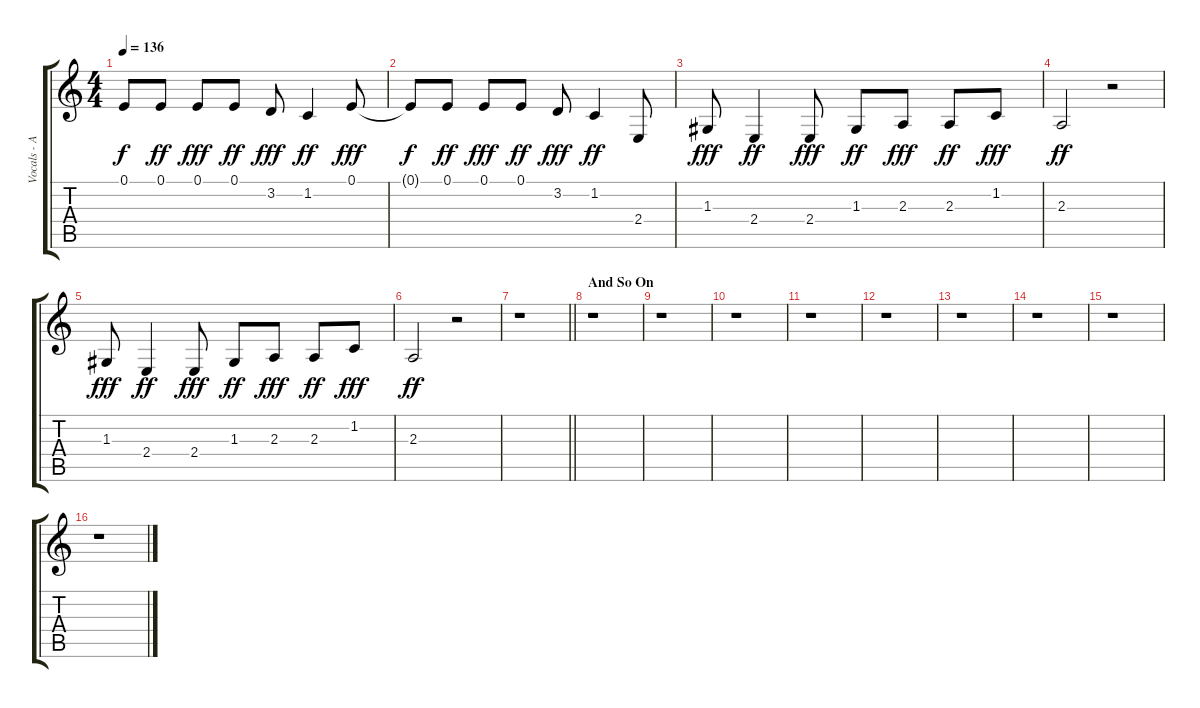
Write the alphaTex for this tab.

\track ("Vocals - Alex Chilton" "Vocals - A") {instrument tenorsax}
\staff {score tabs}
\tuning (E4 B3 G3 D3 A2 E2) {hide}
\ts (4 4)
\tempo 136
\clef g2
\ks c
0.1{t}.8{dy f} 0.1.8{dy ff} 0.1.8{dy fff} 0.1.8{dy ff} 3.2.8{dy fff} 1.2.4{dy ff} 0.1.8{dy fff} |
0.1{t}.8{dy f} 0.1.8{dy ff} 0.1.8{dy fff} 0.1.8{dy ff} 3.2.8{dy fff} 1.2.4{dy ff} 2.4.8 |
1.3.8{dy fff} 2.4.4{dy ff} 2.4.8{dy fff} 1.3.8{dy ff} 2.3.8{dy fff} 2.3.8{dy ff} 1.2.8{dy fff} |
2.3.2{dy ff} r.2 |
1.3.8{dy fff} 2.4.4{dy ff} 2.4.8{dy fff} 1.3.8{dy ff} 2.3.8{dy fff} 2.3.8{dy ff} 1.2.8{dy fff} |
2.3.2{dy ff} r.2 |
\barLineRight lightlight
r.1 |
\section ("" "And So On")
r.1 |
r.1 |
r.1 |
r.1 |
r.1 |
r.1 |
r.1 |
r.1 |
r.1
